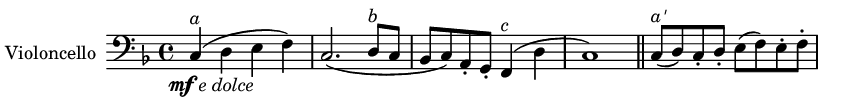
\version "2.19.61"
\version "2.19.61"
\language "deutsch"

\header {
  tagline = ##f
}

\paper {
  paper-width = 147\mm
  line-width = 147\mm
  top-margin = 0
  bottom-margin = 0
  
  page-breaking = #ly:one-page-breaking

  #(define fonts
    (set-global-fonts
     #:roman "LMRoman10"
     #:factor (/ staff-height pt 20)
    ))
}

\layout {
  \context {
    \Staff
    %\override TextScript.font-shape = #'italic
  }
}


#(set-global-staff-size 16)

\layout { indent = 18 }

\new Staff \with {
  instrumentName = Violoncello
  \override TextScript.font-shape = #'italic
}
\relative {
  \clef bass
  \key f \major
  <>-\tweak self-alignment-X #-0.4 #(make-dynamic-script #{\markup { mf \normal-text \italic { e dolce } }#})
  c4(^"a" \once\offset length #-1.5 Stem d  e f)
  c2.( d8^"b" c
  b8 c) a-. g-.  f4(^"c" d'
  c=1)
  \bar "||"
  c8(^"a′" d) c-. d-. e( f) e-. f-.
}